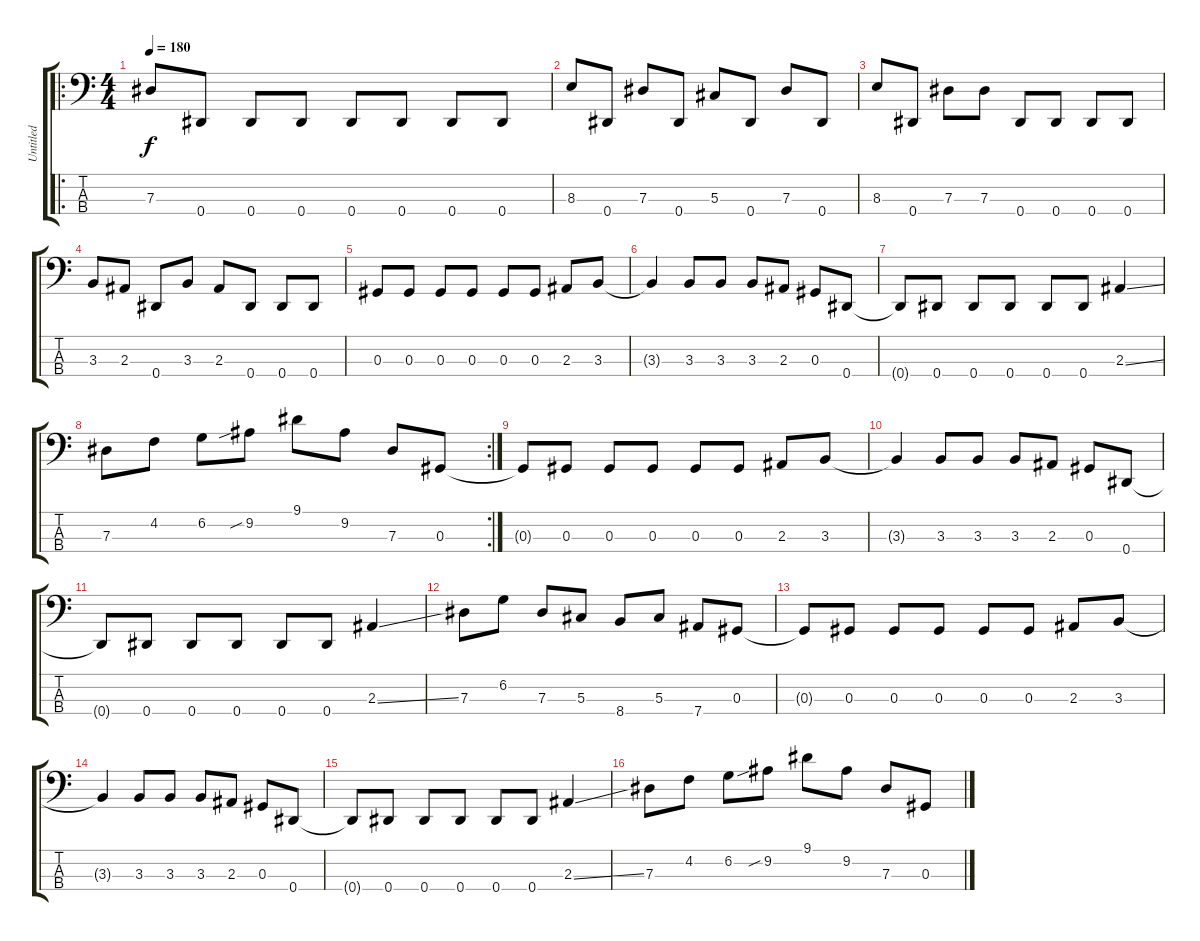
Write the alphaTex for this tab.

\track ("Untitled" "Untitled") {instrument electricbassfinger}
\staff {score tabs}
\tuning (Gb2 Db2 Ab1 Eb1) {hide}
\ro
\ts (4 4)
\tempo 180
\clef f4
\ks c
7.3.8{dy f} 0.4.8 0.4.8 0.4.8 0.4.8 0.4.8 0.4.8 0.4.8 |
8.3.8 0.4.8 7.3.8 0.4.8 5.3.8 0.4.8 7.3.8 0.4.8 |
8.3.8 0.4.8 7.3.8 7.3.8 0.4.8 0.4.8 0.4.8 0.4.8 |
3.3.8 2.3.8 0.4.8 3.3.8 2.3.8 0.4.8 0.4.8 0.4.8 |
0.3.8 0.3.8 0.3.8 0.3.8 0.3.8 0.3.8 2.3.8 3.3.8 |
3.3{t}.4 3.3.8 3.3.8 3.3.8 2.3.8 0.3.8 0.4.8 |
0.4{t}.8 0.4.8 0.4.8 0.4.8 0.4.8 0.4.8 2.3{ss}.4 |
\rc 2
7.3.8 4.2.8 6.2.8 9.2{sib}.8 9.1.8 9.2.8 7.3.8 0.3.8 |
0.3{t}.8 0.3.8 0.3.8 0.3.8 0.3.8 0.3.8 2.3.8 3.3.8 |
3.3{t}.4 3.3.8 3.3.8 3.3.8 2.3.8 0.3.8 0.4.8 |
0.4{t}.8 0.4.8 0.4.8 0.4.8 0.4.8 0.4.8 2.3{ss}.4 |
7.3.8 6.2.8 7.3.8 5.3.8 8.4.8 5.3.8 7.4.8 0.3.8 |
0.3{t}.8 0.3.8 0.3.8 0.3.8 0.3.8 0.3.8 2.3.8 3.3.8 |
3.3{t}.4 3.3.8 3.3.8 3.3.8 2.3.8 0.3.8 0.4.8 |
0.4{t}.8 0.4.8 0.4.8 0.4.8 0.4.8 0.4.8 2.3{ss}.4 |
7.3.8 4.2.8 6.2.8 9.2{sib}.8 9.1.8 9.2.8 7.3.8 0.3.8
